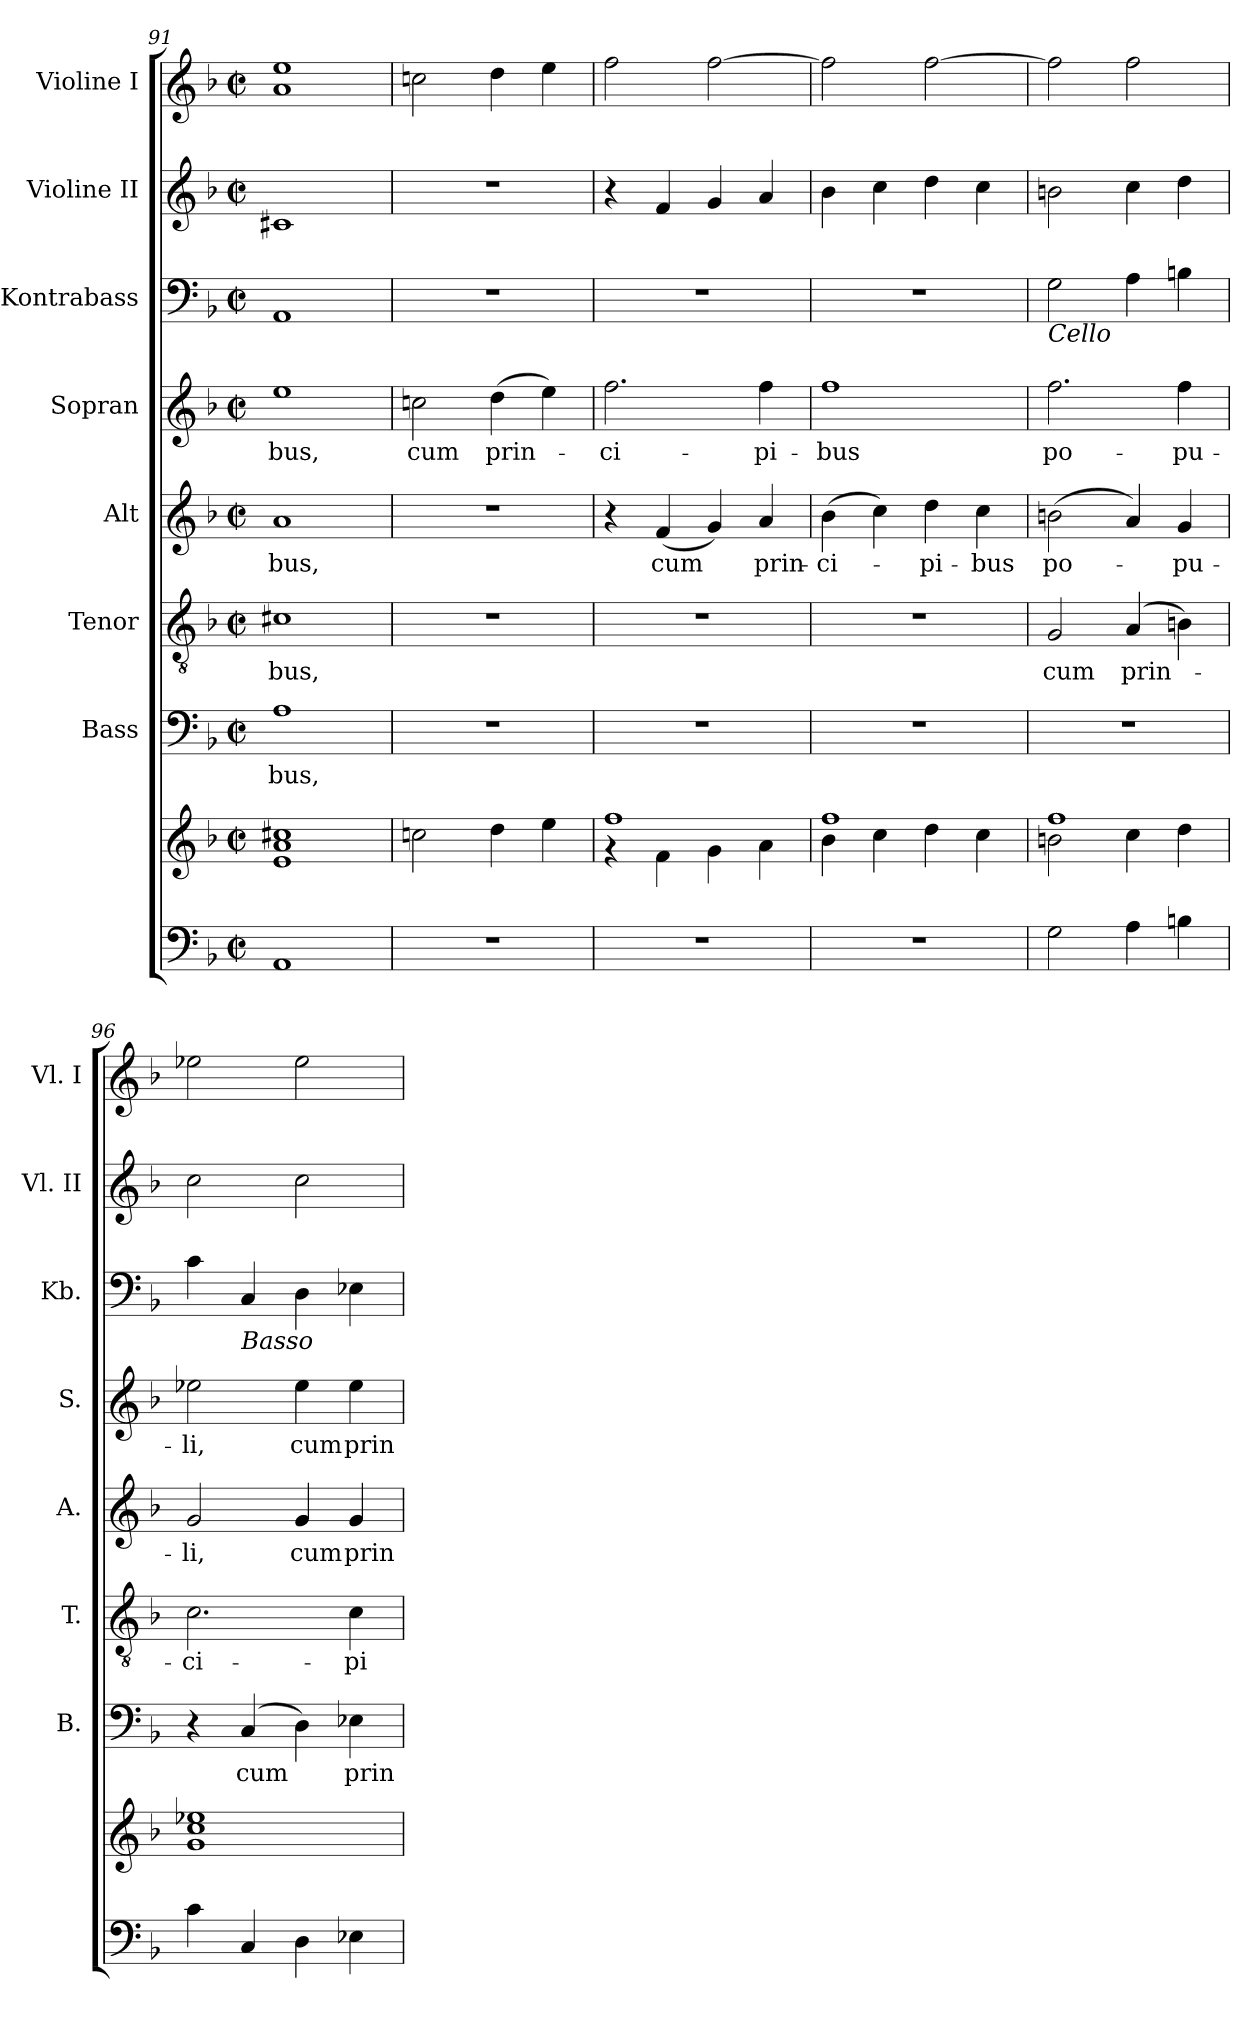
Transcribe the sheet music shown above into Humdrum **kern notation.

**kern	**kern	**kern	**text	**kern	**text	**kern	**text	**kern	**text	**kern	**kern	**kern
*part8	*part8	*part7	*part7	*part6	*part6	*part5	*part5	*part4	*part4	*part3	*part2	*part1
*staff9	*staff8	*staff7	*staff7	*staff6	*staff6	*staff5	*staff5	*staff4	*staff4	*staff3	*staff2	*staff1
*	*	*I"Bass	*	*I"Tenor	*	*I"Alt	*	*I"Sopran	*	*I"Kontrabass	*I"Violine II	*I"Violine I
*	*	*I'B.	*	*I'T.	*	*I'A.	*	*I'S.	*	*I'Kb.	*I'Vl. II	*I'Vl. I
*clefF4	*clefG2	*clefF4	*	*clefGv2	*	*clefG2	*	*clefG2	*	*clefF4	*clefG2	*clefG2
*	*	*	*	*	*	*	*	*	*	*ITrd7c12	*	*
*k[b-]	*k[b-]	*k[b-]	*	*k[b-]	*	*k[b-]	*	*k[b-]	*	*k[b-]	*k[b-]	*k[b-]
*F:	*F:	*F:	*	*F:	*	*F:	*	*F:	*	*F:	*F:	*F:
*M2/2	*M2/2	*M2/2	*	*M2/2	*	*M2/2	*	*M2/2	*	*M2/2	*M2/2	*M2/2
*met(c|)	*met(c|)	*met(c|)	*	*met(c|)	*	*met(c|)	*	*met(c|)	*	*met(c|)	*met(c|)	*met(c|)
=91	=91	=91	=91	=91	=91	=91	=91	=91	=91	=91	=91	=91
!	!	!	!LO:LY:b	!	!LO:LY:b	!	!LO:LY:b	!	!LO:LY:b	!	!	!
1AA	1e 1a 1cc#X	1A	-bus,	1c#X	-bus,	1a	-bus,	1ee	-bus,	1AAA	1c#X	1a 1ee
=92	=92	=92	=92	=92	=92	=92	=92	=92	=92	=92	=92	=92
!	!	!	!	!	!	!	!	!	!LO:LY:b	!	!	!
1r	2ccn\	1r	.	1r	.	1r	.	2ccn\	cum	1r	1r	2ccn\
!	!	!	!	!	!	!	!	!	!LO:LY:b	!	!	!
.	4dd\	.	.	.	.	.	.	(>4dd\	prin-	.	.	4dd\
.	4ee\	.	.	.	.	.	.	4ee\)	.	.	.	4ee\
=93	=93	=93	=93	=93	=93	=93	=93	=93	=93	=93	=93	=93
*	*^	*	*	*	*	*	*	*	*	*	*	*
!	!	!	!	!	!	!	!	!	!	!LO:LY:b	!	!	!
1r	1ff	4rf	1r	.	1r	.	4r	.	2.ff\	-ci-	1r	4r	2ff\
!	!	!	!	!	!	!	!	!LO:LY:b	!	!	!	!	!
.	.	4f\	.	.	.	.	(<4f/	cum	.	.	.	4f/	.
.	.	4g\	.	.	.	.	4g/)	.	.	.	.	4g/	[2ff\
!	!	!	!	!	!	!	!	!LO:LY:b	!	!LO:LY:b	!	!	!
.	.	4a\	.	.	.	.	4a/	prin-	4ff\	-pi-	.	4a/	.
=94	=94	=94	=94	=94	=94	=94	=94	=94	=94	=94	=94	=94	=94
!	!	!	!	!	!	!	!	!LO:LY:b	!	!LO:LY:b	!	!	!
1r	1ff	4b-\	1r	.	1r	.	(>4b-\	-ci-	1ff	-bus	1r	4b-\	2ff\]
.	.	4cc\	.	.	.	.	4cc\)	.	.	.	.	4cc\	.
!	!	!	!	!	!	!	!	!LO:LY:b	!	!	!	!	!
.	.	4dd\	.	.	.	.	4dd\	-pi-	.	.	.	4dd\	[2ff\
!	!	!	!	!	!	!	!	!LO:LY:b	!	!	!	!	!
.	.	4cc\	.	.	.	.	4cc\	-bus	.	.	.	4cc\	.
=95	=95	=95	=95	=95	=95	=95	=95	=95	=95	=95	=95	=95	=95
!	!	!	!	!	!	!	!	!	!	!	!LO:TX:b:i:t=Cello	!	!
!	!	!	!	!	!	!LO:LY:b	!	!LO:LY:b	!	!LO:LY:b	!	!	!
2G\	1ff	2bn\	1r	.	2G/	cum	(>2bn\	po-	2.ff\	po-	2GG\	2bn\	2ff\]
!	!	!	!	!	!	!LO:LY:b	!	!	!	!	!	!	!
4A\	.	4cc\	.	.	(4A/	prin-	4a/)	.	.	.	4AA\	4cc\	2ff\
!	!	!	!	!	!	!	!	!LO:LY:b	!	!LO:LY:b	!	!	!
4Bn\	.	4dd\	.	.	4Bn\)	.	4g/	-pu-	4ff\	-pu-	4BBn\	4dd\	.
=96	=96	=96	=96	=96	=96	=96	=96	=96	=96	=96	=96	=96	=96
!	!	!	!	!	!	!LO:LY:b	!	!LO:LY:b	!	!LO:LY:b	!	!	!
4c\	1ee-X	1g 1cc	4r	.	2.c\	-ci-	2g/	-li,	2ee-X\	-li,	4C\	2cc\	2ee-X\
!	!	!	!	!	!	!	!	!	!	!	!LO:TX:b:i:t=Basso	!	!
!	!	!	!	!LO:LY:b	!	!	!	!	!	!	!	!	!
4C/	.	.	(4C/	cum	.	.	.	.	.	.	4CC/	.	.
!	!	!	!	!	!	!	!	!LO:LY:b	!	!LO:LY:b	!	!	!
4D\	.	.	4D\)	.	.	.	4g/	cum	4ee-\	cum	4DD\	2cc\	2ee-\
!	!	!	!	!LO:LY:b	!	!LO:LY:b	!	!LO:LY:b	!	!LO:LY:b	!	!	!
4E-X\	.	.	4E-X\	prin-	4c\	-pi-	4g/	prin-	4ee-\	prin-	4EE-X\	.	.
*	*v	*v	*	*	*	*	*	*	*	*	*	*	*
=	=	=	=	=	=	=	=	=	=	=	=	=
*-	*-	*-	*-	*-	*-	*-	*-	*-	*-	*-	*-	*-
